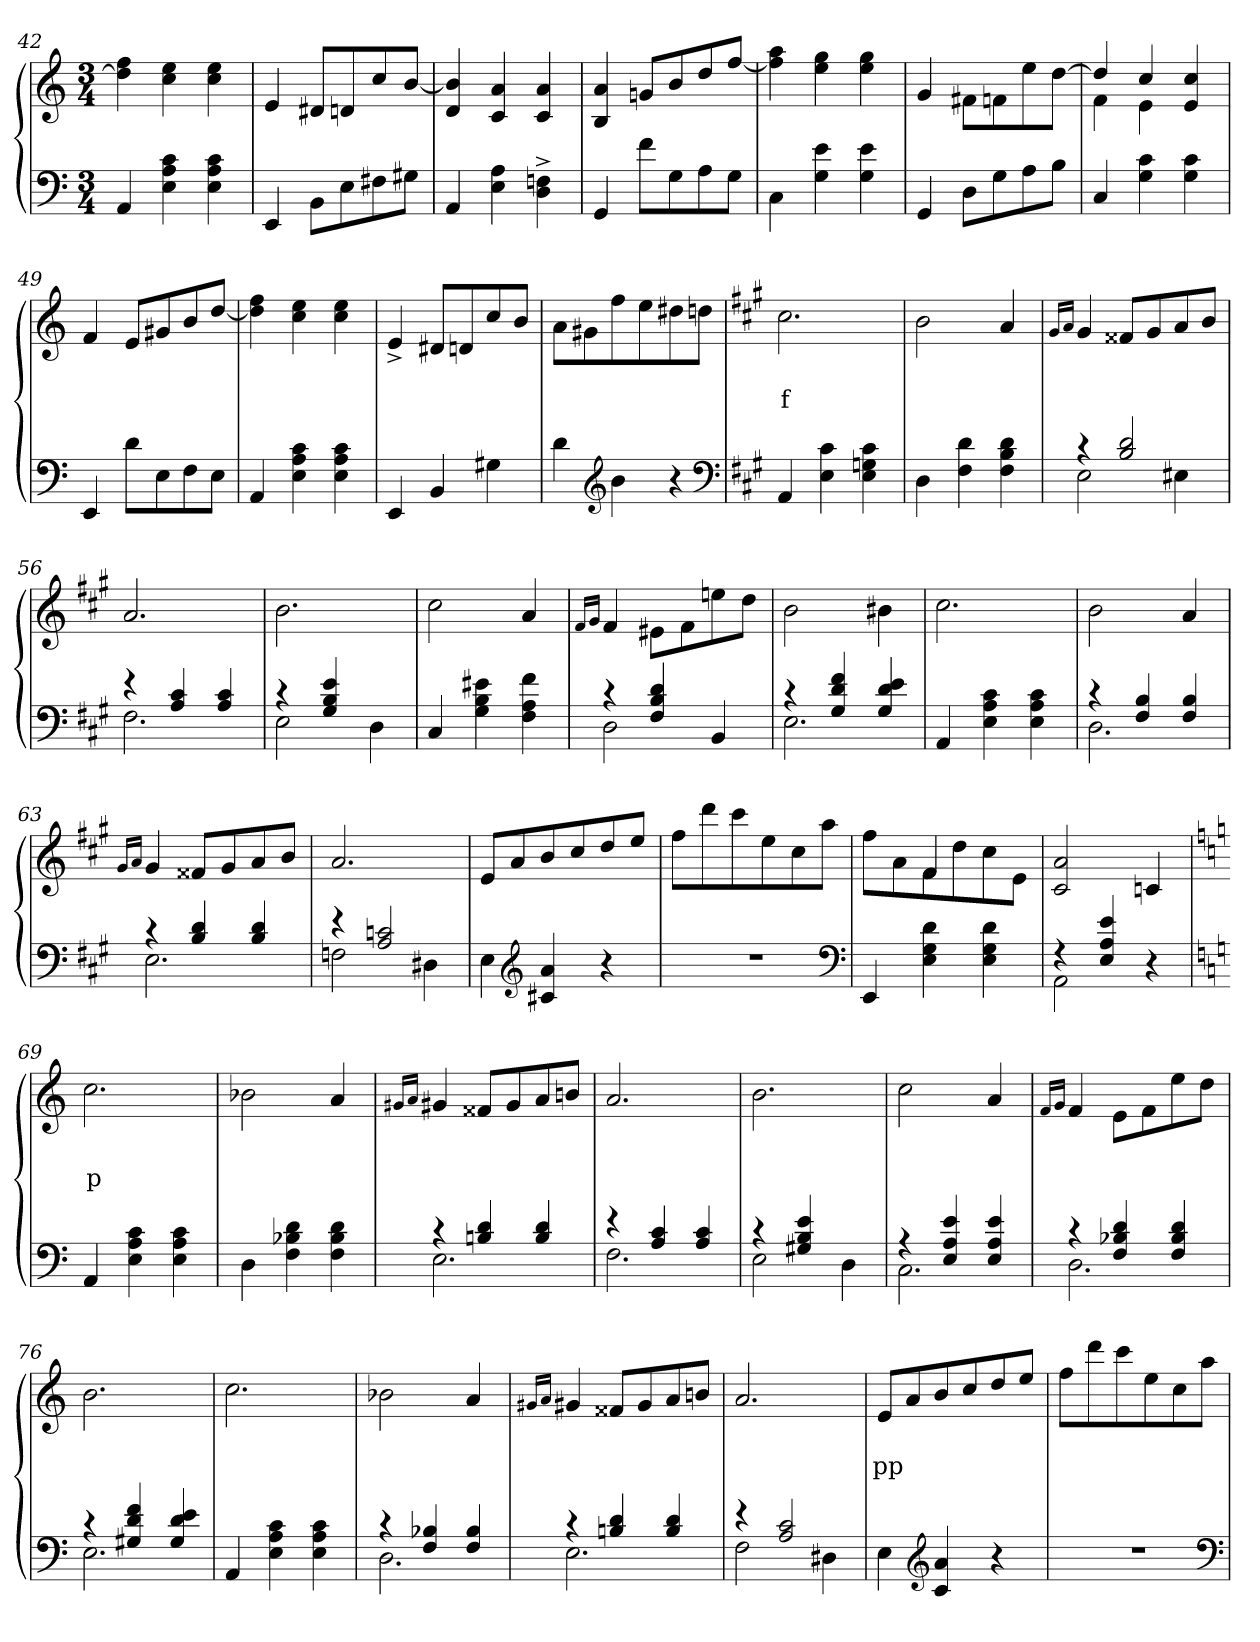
**kern	**kern	**text	**text
*part2	*part1	*part1	*part1
*staff2	*staff1	*staff1	*staff1
*clefF4	*clefG2	*	*
*k[]	*k[]	*	*
*M3/4	*M3/4	*	*
=42	=42	=42	=42
4AA	4ff 4dd]	.	.
4c 4A 4E	4ee 4cc	.	.
4c 4A 4E	4ee 4cc	.	.
=43	=43	=43	=43
4EE	4e	.	.
8BBL	8d#XL	.	.
8E	8dn	.	.
8F#X	8cc	.	.
8G#XJ	[8bJ	.	.
=44	=44	=44	=44
4AA	4b] 4d	.	.
4A 4E	4a 4c	.	.
4Fn^> 4D^>	4a 4c	.	.
=45	=45	=45	=45
4GG	4a 4B	.	.
8fL	8gn/L	.	.
8G	8b	.	.
8A	8dd	.	.
8GJ	[8ffJ	.	.
=46	=46	=46	=46
4C\	4aa 4ff]	.	.
4e 4G	4gg 4ee	.	.
4e 4G	4gg 4ee	.	.
=47	=47	=47	=47
4GG	4g/	.	.
8DL	8f#X\L	.	.
8G	8fn	.	.
8A	8ee	.	.
8BJ	[8ddJ	.	.
=48	=48	=48	=48
*	*^	*	*
4C/	4dd]	4f	.	.
4c 4G	4cc	4e	.	.
4c 4G	4cc 4e	4ryy	.	.
*	*v	*v	*	*
=49	=49	=49	=49
4EE	4f	.	.
8dL	8eL	.	.
8E	8g#X	.	.
8F	8b	.	.
8EJ	[8ddJ	.	.
=50	=50	=50	=50
4AA	4ff 4dd]	.	.
4c 4A 4E	4ee 4cc	.	.
4c 4A 4E	4ee 4cc	.	.
=51	=51	=51	=51
4EE	4e^>/	.	.
4BB	8d#X/L	.	.
.	8dn	.	.
4G#X	8cc	.	.
.	8bJ	.	.
=52	=52	=52	=52
4d	8aL	.	.
.	8g#X	.	.
*clefG2	*	*	*
4b	8ff	.	.
.	8ee	.	.
4r	8dd#X	.	.
.	8ddnJ	.	.
*clefF4	*	*	*
=53	=53	=53	=53
*k[f#c#g#]	*k[f#c#g#]	*	*
4AA	2.cc#	.	f
4c# 4E	.	.	.
4c# 4Gn 4E	.	.	.
=54	=54	=54	=54
4D	2b	.	.
4d 4F#	.	.	.
4d 4B 4F#	4a/	.	.
=55	=55	=55	=55
.	16qqg#/L	.	.
.	16qqa/J	.	.
*^	*	*	*
4r	2E	4g#/	.	.
2d 2B	.	8f##X/L	.	.
.	.	8g#	.	.
.	4E#X	8a	.	.
.	.	8bJ	.	.
=56	=56	=56	=56	=56
4r	2.F#	2.a/	.	.
4c# 4A	.	.	.	.
4c# 4A	.	.	.	.
=57	=57	=57	=57	=57
4r	2E	2.b	.	.
4e 4B 4G#	.	.	.	.
4ryy	4D	.	.	.
*v	*v	*	*	*
=58	=58	=58	=58
4C#/	2cc#	.	.
4e#X 4B 4G#	.	.	.
4f# 4A 4F#	4a/	.	.
=59	=59	=59	=59
.	16qqf#/LL	.	.
.	16qqg#/JJ	.	.
*^	*	*	*
4r	2D	4f#/	.	.
4d 4B 4F#	.	8e#X\L	.	.
.	.	8f#	.	.
4BB	4ryy	8een	.	.
.	.	8ddJ	.	.
=60	=60	=60	=60	=60
4r	2.E	2b	.	.
4f# 4d 4G#	.	.	.	.
4e 4d 4G#	.	4b#X	.	.
*v	*v	*	*	*
=61	=61	=61	=61
4AA/	2.cc#	.	.
4c# 4A 4E	.	.	.
4c# 4A 4E	.	.	.
=62	=62	=62	=62
*^	*	*	*
4r	2.D	2b	.	.
4B 4F#	.	.	.	.
4B 4F#	.	4a	.	.
=63	=63	=63	=63	=63
.	.	16qqg#/L	.	.
.	.	16qqa/J	.	.
4r	2.E	4g#/	.	.
4d 4B	.	8f##X/L	.	.
.	.	8g#	.	.
4d 4B	.	8a	.	.
.	.	8bJ	.	.
=64	=64	=64	=64	=64
4r	2Fn	2.a/	.	.
2cn 2A	.	.	.	.
.	4D#X	.	.	.
*v	*v	*	*	*
=65	=65	=65	=65
4E	8eL	.	.
.	8a	.	.
*clefG2	*	*	*
4a 4c#X	8b	.	.
.	8cc#	.	.
4r	8dd	.	.
.	8eeJ	.	.
=66	=66	=66	=66
2.r	8ff#L	.	.
.	8ddd	.	.
.	8ccc#	.	.
.	8ee	.	.
.	8cc#	.	.
.	8aaJ	.	.
*clefF4	*	*	*
=67	=67	=67	=67
*	*^	*	*
4EE	4ryy	8ff#L	.	.
.	.	8a	.	.
4d 4G# 4E	4f#	8f#	.	.
.	.	8dd	.	.
4d 4G# 4E	4ryy	8cc#	.	.
.	.	8eJ	.	.
*	*v	*v	*	*
=68	=68	=68	=68
*^	*	*	*
4r	2AA	2a 2c#	.	.
4e 4A 4E	.	.	.	.
4r	4ryy	4cn	.	.
*v	*v	*	*	*
=69	=69	=69	=69
*k[]	*k[]	*	*
4AA	2.cc	.	p
4c 4A 4E	.	.	.
4c 4A 4E	.	.	.
=70	=70	=70	=70
4D	2b-X	.	.
4d 4B-X 4F	.	.	.
4d 4B- 4F	4a/	.	.
=71	=71	=71	=71
.	16qqg#X/L	.	.
.	16qqa/J	.	.
*^	*	*	*
4r	2.E	4g#	.	.
4d 4Bn	.	8f##XL	.	.
.	.	8g#	.	.
4d 4B	.	8a	.	.
.	.	8bnJ	.	.
=72	=72	=72	=72	=72
4r	2.F	2.a	.	.
4c 4A	.	.	.	.
4c 4A	.	.	.	.
=73	=73	=73	=73	=73
4r	2E	2.b	.	.
4e 4B 4G#X	.	.	.	.
4ryy	4D	.	.	.
=74	=74	=74	=74	=74
4r	2.C	2cc	.	.
4e 4A 4E	.	.	.	.
4e 4A 4E	.	4a/	.	.
=75	=75	=75	=75	=75
.	.	16qqf/LL	.	.
.	.	16qqg/JJ	.	.
4r	2.D	4f/	.	.
4d 4B-X 4F	.	8e\L	.	.
.	.	8f	.	.
4d 4B- 4F	.	8ee	.	.
.	.	8ddJ	.	.
=76	=76	=76	=76	=76
4r	2.E	2.b	.	.
4f 4d 4G#X	.	.	.	.
4e 4d 4G#	.	.	.	.
*v	*v	*	*	*
=77	=77	=77	=77
4AA	2.cc	.	.
4c 4A 4E	.	.	.
4c 4A 4E	.	.	.
=78	=78	=78	=78
*^	*	*	*
4r	2.D	2b-X	.	.
4B-X 4F	.	.	.	.
4B- 4F	.	4a/	.	.
=79	=79	=79	=79	=79
.	.	16qqg#X/L	.	.
.	.	16qqa/J	.	.
4r	2.E	4g#	.	.
4d 4Bn	.	8f##XL	.	.
.	.	8g#	.	.
4d 4B	.	8a	.	.
.	.	8bnJ	.	.
=80	=80	=80	=80	=80
4r	2F	2.a	.	.
2c 2A	.	.	.	.
.	4D#X	.	.	.
*v	*v	*	*	*
=81	=81	=81	=81
4E	8eL	.	pp
.	8a	.	.
*clefG2	*	*	*
4a 4c	8b	.	.
.	8cc	.	.
4r	8dd	.	.
.	8eeJ	.	.
=82	=82	=82	=82
2.r	8ffL	.	.
.	8ddd	.	.
.	8ccc	.	.
.	8ee	.	.
.	8cc	.	.
.	8aaJ	.	.
*clefF4	*	*	*
=	=	=	=
*-	*-	*-	*-
